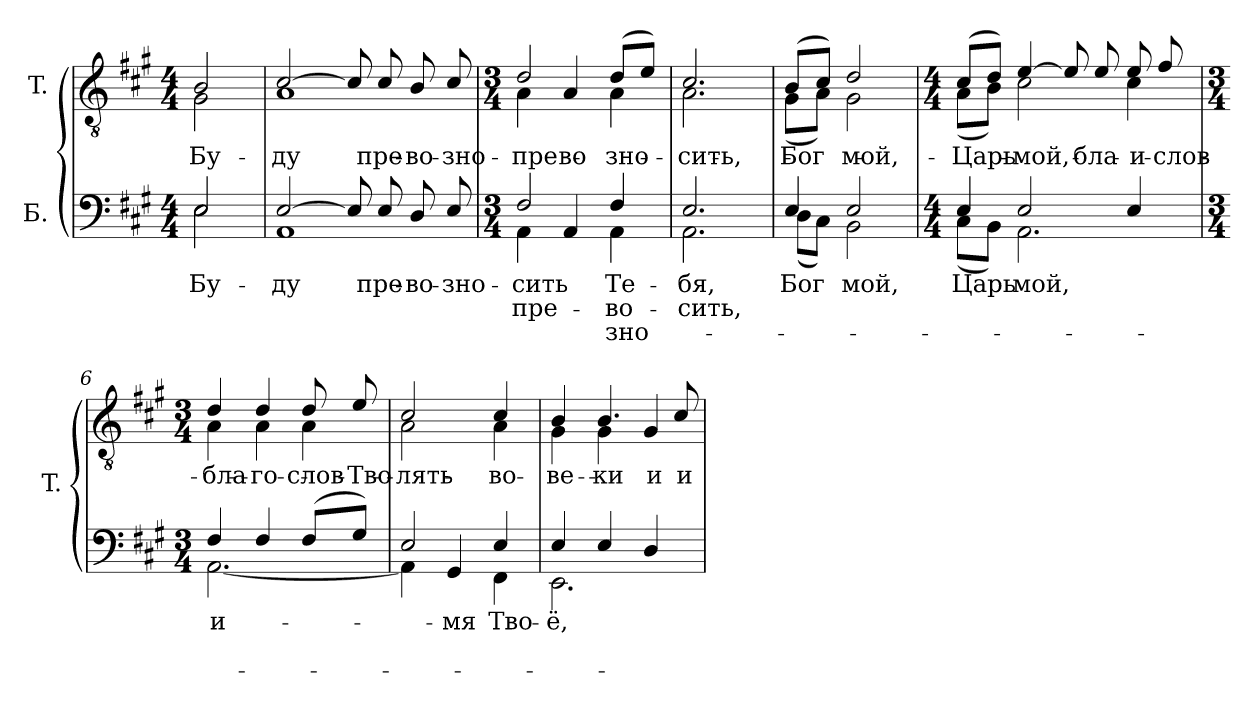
**kern	**text	**text	**text	**kern	**text
*part2	*part2	*part2	*part2	*part1	*part1
*staff2	*staff2	*staff2	*staff2	*staff1	*staff1
*I"Б.	*	*	*	*I"T.	*
*	*	*	*	*I'T.	*
!!LO:PB:g=z
*clefF4	*	*	*	*clefGv2	*
*	*	*	*	*ITrd7c12	*
*k[f#c#g#]	*	*	*	*k[f#c#g#]	*
*A:	*	*	*	*A:	*
*M4/4	*	*	*	*M4/4	*
*MM65	*	*	*	*MM65	*
=	=	=	=	=	=
!	!LO:LY:b:color=#000000	!	!	!	!
*^	*	*	*	*	*
!	!	!LO:LY:a:color=#000000	!	!	!	!
!	!	!	!	!	!	!LO:LY:a:color=#000000
*	*	*	*	*	*^	*
!	!	!	!	!	!	!	!LO:LY:b:color=#000000
2Ei/	2Ei\	Бу-	.	.	2BBi/	2GG#i\	Бу-
=1	=1	=1	=1	=1	=1	=1	=1
!	!	!LO:LY:b:color=#000000	!	!	!	!	!
!	!	!LO:LY:a:color=#000000	!	!	!	!	!
!	!	!	!	!	!	!	!LO:LY:a:color=#000000
!	!	!	!	!	!	!	!LO:LY:b:color=#000000
[>2Ei/	1AAi	ду	.	.	[>2C#i/	1AAi	ду
8Ei/]	.	.	.	.	8C#i/]	.	.
!	!	!LO:LY:a:color=#000000	!	!	!	!	!
!	!	!	!	!	!	!	!LO:LY:a:color=#000000
8Ei/	.	пре-	.	.	8C#i/	.	пре-
!	!	!LO:LY:a:color=#000000	!	!	!	!	!
!	!	!	!	!	!	!	!LO:LY:a:color=#000000
8Di/	.	во-	.	.	8BBi/	.	во-
!	!	!LO:LY:a:color=#000000	!	!	!	!	!
!	!	!	!	!	!	!	!LO:LY:a:color=#000000
8Ei/	.	зно-	.	.	8C#i/	.	зно-
=2	=2	=2	=2	=2	=2	=2	=2
*M3/4	*	*	*	*	*M3/4	*	*
!	!	!LO:LY:a:color=#000000	!LO:LY:b:color=#000000	!	!	!	!
!	!	!	!	!	!	!	!LO:LY:a:color=#000000
!	!	!	!	!	!	!	!LO:LY:b:color=#000000
2F#i/	4AAi\	сить	пре-	.	2Di/	4AAi\	пре-
!	!	!	!	!	!	!	!LO:LY:b:color=#000000
.	4AAi/	.	.	.	.	4AAi/	во-
!	!	!LO:LY:a:color=#000000	!LO:LY:b:color=#000000	!LO:LY:b:color=#000000	!	!	!
!	!	!	!	!	!	!	!LO:LY:a:color=#000000
!	!	!	!	!	!	!	!LO:LY:b:color=#000000
4F#i/	4AAi\	Те-	во-	зно-	(8Di/L	4AAi\	зно-
.	.	.	.	.	8Ei/J)	.	.
=3	=3	=3	=3	=3	=3	=3	=3
!	!	!LO:LY:a:color=#000000	!LO:LY:b:color=#000000	!	!	!	!
!	!	!	!	!	!	!	!LO:LY:a:color=#000000
!	!	!	!	!	!	!	!LO:LY:b:color=#000000
2.Ei/	2.AAi\	бя,	сить,	.	2.C#i/	2.AAi\	сить,
=4	=4	=4	=4	=4	=4	=4	=4
!	!	!LO:LY:b:color=#000000	!	!	!	!	!
!	!	!	!	!	!	!	!LO:LY:a:color=#000000
!	!	!	!	!	!	!	!LO:LY:b:color=#000000
4Ei/	(8Di\L	Бог	.	.	(8BBi/L	(8GG#i\L	Бог
.	8C#i\J)	.	.	.	8C#i/J)	8AAi\J)	.
!	!	!LO:LY:b:color=#000000	!	!	!	!	!
!	!	!	!	!	!	!	!LO:LY:a:color=#000000
!	!	!	!	!	!	!	!LO:LY:b:color=#000000
2Ei/	2BBi\	мой,	.	.	2Di/	2GG#i\	мой,
=5	=5	=5	=5	=5	=5	=5	=5
*M4/4	*	*	*	*	*M4/4	*	*
!	!	!LO:LY:b:color=#000000	!	!	!	!	!
!	!	!	!	!	!	!	!LO:LY:a:color=#000000
!	!	!	!	!	!	!	!LO:LY:b:color=#000000
4Ei/	(8C#i\L	Царь	.	.	(8C#i/L	(8AAi\L	Царь
.	8BBi\J)	.	.	.	8Di/J)	8BBi\J)	.
!	!	!LO:LY:b:color=#000000	!	!	!	!	!
!	!	!	!	!	!	!	!LO:LY:a:color=#000000
!	!	!	!	!	!	!	!LO:LY:b:color=#000000
2Ei/	2.AAi\	мой,	.	.	[>4Ei/	2C#i\	мой,
.	.	.	.	.	8Ei/]	.	.
!	!	!	!	!	!	!	!LO:LY:a:color=#000000
.	.	.	.	.	8Ei/	.	бла-
!	!	!	!	!	!	!	!LO:LY:a:color=#000000
!	!	!	!	!	!	!	!LO:LY:b:color=#000000
4Ei/	.	.	.	.	8Ei/	4C#i\	и
!	!	!	!	!	!	!	!LO:LY:a:color=#000000
.	.	.	.	.	8F#i/	.	слов-
!!LO:LB:g=z	!!
=6	=6	=6	=6	=6	=6	=6	=6
*M3/4	*	*	*	*	*M3/4	*	*
!	!	!LO:LY:b:color=#000000	!	!	!	!	!
!	!	!	!	!	!	!	!LO:LY:a:color=#000000
!	!	!	!	!	!	!	!LO:LY:b:color=#000000
4F#i/	[<2.AAi\	и-	.	.	4Di/	4AAi\	бла-
!	!	!	!	!	!	!	!LO:LY:a:color=#000000
!	!	!	!	!	!	!	!LO:LY:b:color=#000000
4F#i/	.	.	.	.	4Di/	4AAi\	го-
!	!	!	!	!	!	!	!LO:LY:a:color=#000000
!	!	!	!	!	!	!	!LO:LY:b:color=#000000
(8F#i/L	.	.	.	.	8Di/	4AAi\	слов-
!	!	!	!	!	!	!	!LO:LY:a:color=#000000
8G#i/J)	.	.	.	.	8Ei/	.	Тво-
=7	=7	=7	=7	=7	=7	=7	=7
!	!	!	!	!	!	!	!LO:LY:a:color=#000000
!	!	!	!	!	!	!	!LO:LY:b:color=#000000
2Ei/	4AAi\]	.	.	.	2C#i/	2AAi\	лять
!	!	!LO:LY:b:color=#000000	!	!	!	!	!
.	4GG#i/	мя	.	.	.	.	.
!	!	!LO:LY:b:color=#000000	!	!	!	!	!
!	!	!	!	!	!	!	!LO:LY:a:color=#000000
!	!	!	!	!	!	!	!LO:LY:b:color=#000000
4Ei/	4FF#i\	Тво-	.	.	4C#i/	4AAi\	во
=8	=8	=8	=8	=8	=8	=8	=8
!	!	!LO:LY:b:color=#000000	!	!	!	!	!
!	!	!	!	!	!	!	!LO:LY:a:color=#000000
!	!	!	!	!	!	!	!LO:LY:b:color=#000000
4Ei/	2.EEi\	ё,	.	.	4BBi/	4GG#i\	ве-
!	!	!	!	!	!	!	!LO:LY:a:color=#000000
!	!	!	!	!	!	!	!LO:LY:b:color=#000000
4Ei/	.	.	.	.	4.BBi/	4GG#i\	ки
!	!	!	!	!	!	!	!LO:LY:b:color=#000000
4Di/	.	.	.	.	.	4GG#i/	и
!	!	!	!	!	!	!	!LO:LY:a:color=#000000
.	.	.	.	.	8C#i/	.	и
*v	*v	*	*	*	*	*	*
*	*	*	*	*v	*v	*
=	=	=	=	=	=
*-	*-	*-	*-	*-	*-
